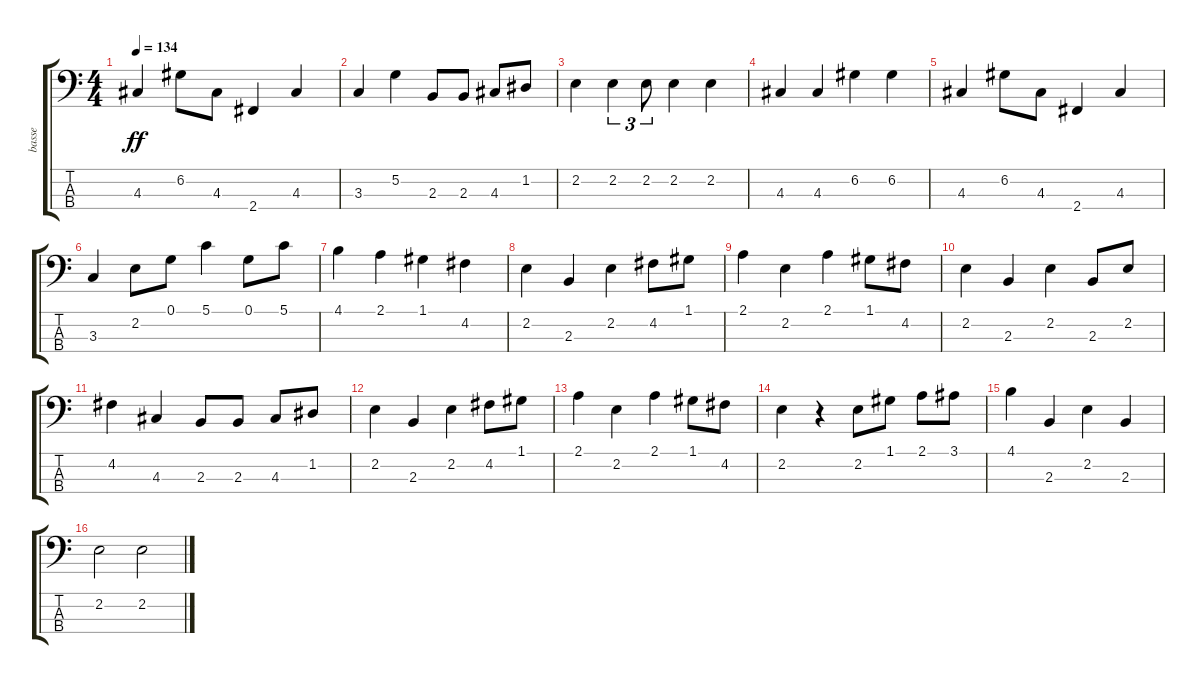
\track ("basse" "basse") {instrument electricbassfinger}
\staff {score tabs}
\tuning (G2 D2 A1 E1) {hide}
\ts (4 4)
\tempo 134
\clef f4
\ks c
4.3.4{dy ff} 6.2.8 4.3.8 2.4.4 4.3.4 |
3.3.4 5.2.4 2.3.8 2.3.8 4.3.8 1.2.8 |
2.2.4 2.2.4{tu (3 2)} 2.2.8{tu (3 2)} 2.2.4 2.2.4 |
4.3.4 4.3.4 6.2.4 6.2.4 |
4.3.4 6.2.8 4.3.8 2.4.4 4.3.4 |
3.3.4 2.2.8 0.1.8 5.1.4 0.1.8 5.1.8 |
4.1.4 2.1.4 1.1.4 4.2.4 |
2.2.4 2.3.4 2.2.4 4.2.8 1.1.8 |
2.1.4 2.2.4 2.1.4 1.1.8 4.2.8 |
2.2.4 2.3.4 2.2.4 2.3.8 2.2.8 |
4.2.4 4.3.4 2.3.8 2.3.8 4.3.8 1.2.8 |
2.2.4 2.3.4 2.2.4 4.2.8 1.1.8 |
2.1.4 2.2.4 2.1.4 1.1.8 4.2.8 |
2.2.4 r.4 2.2.8 1.1.8 2.1.8 3.1.8 |
4.1.4 2.3.4 2.2.4 2.3.4 |
2.2.2 2.2.2
